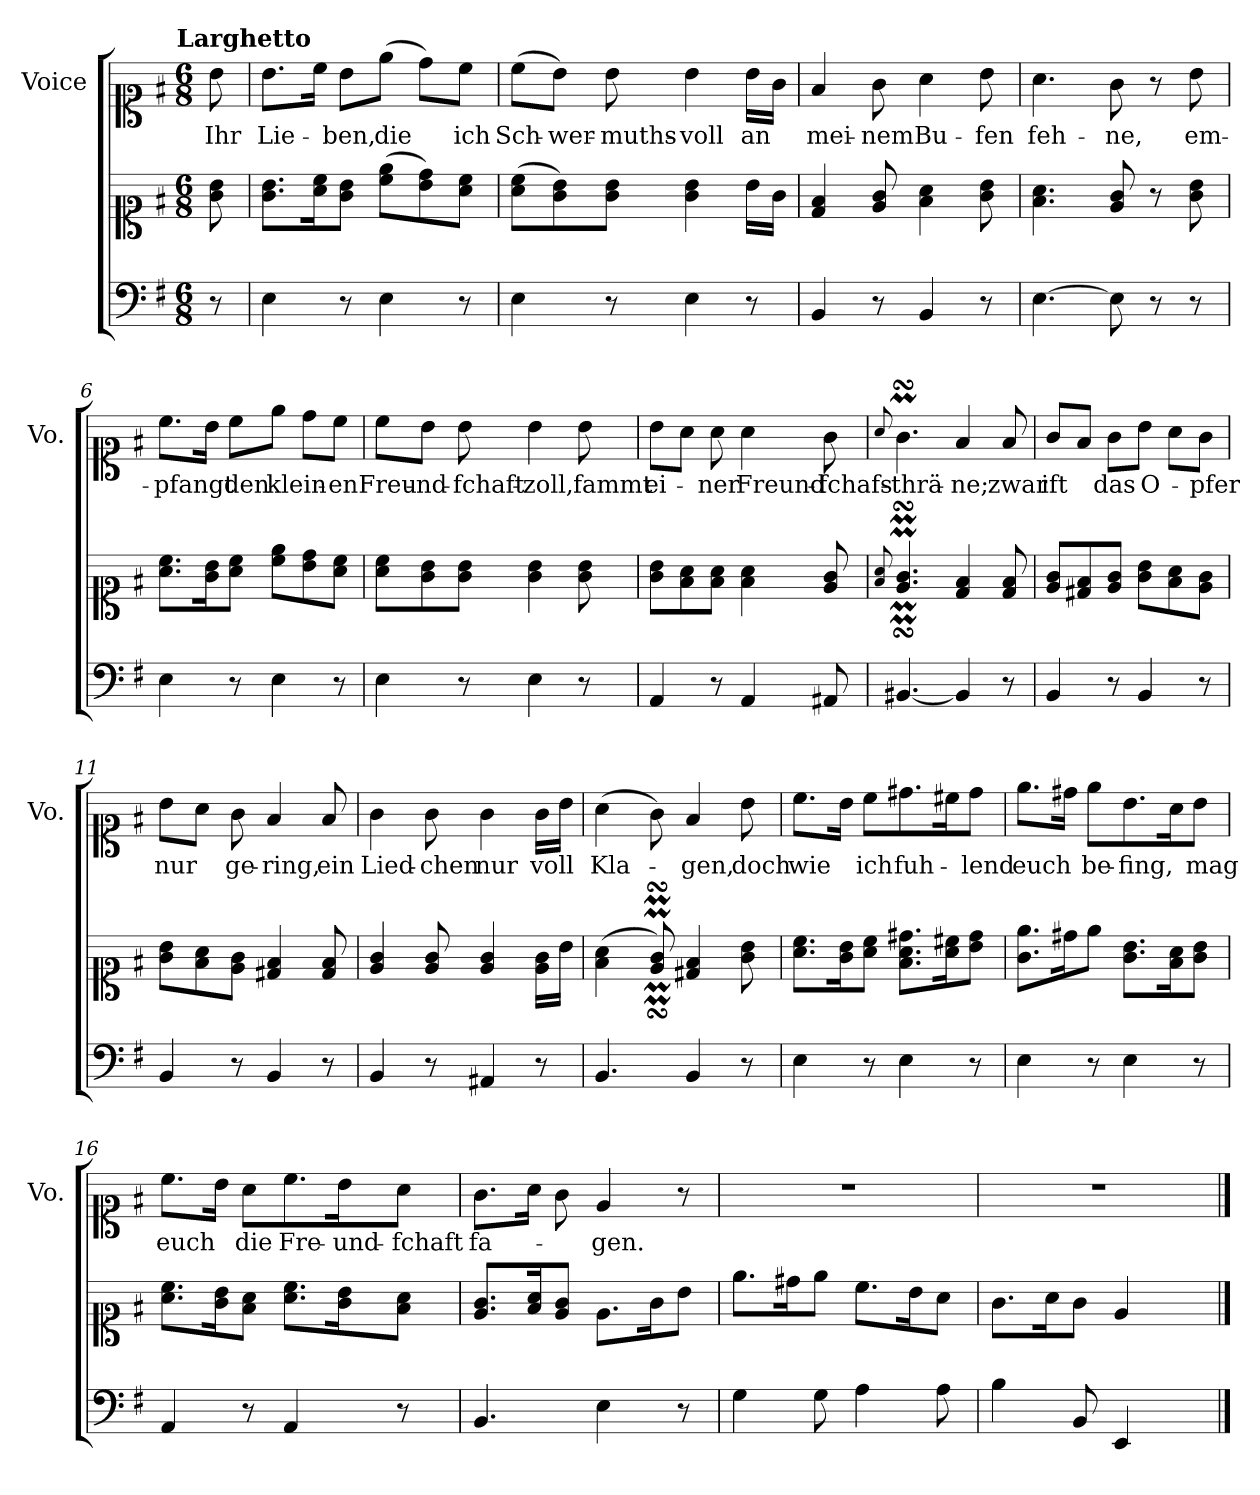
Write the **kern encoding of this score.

**kern	**kern	**kern	**text
*part2	*part2	*part1	*part1
*staff3	*staff2	*staff1	*staff1
*	*	*I"Voice	*
*	*	*I'Vo.	*
*clefF4	*clefC1	*clefC1	*
*k[f#]	*k[f#]	*k[f#]	*
!!LO:TX:omd:t=Larghetto
*M6/8	*M6/8	*M6/8	*
*MM63	*MM63	*MM63	*
=1	=1	=1	=1
8r	8g\ 8b\	8b\	Ihr
=2	=2	=2	=2
4E\	8.g\ 8.b\L	8.b\L	Lie-
.	16a\ 16cc\k	16cc\Jk	.
8r	8g\ 8b\J	8b\L	-ben,
4E\	(8cc\ 8ee\L	(8ee\J	die
.	8b\ 8dd\)	8dd\L)	.
8r	8a\ 8cc\J	8cc\J	ich
=3	=3	=3	=3
4E\	(8a\ 8cc\L	(8cc\L	Sch-
.	8g\ 8b\)	8b\J)	-wer-
8r	8g\ 8b\J	8b\	-muths-
4E\	4g\ 4b\	4b\	-voll
8r	16b\LL	16b\LL	an
.	16g\JJ	16g\JJ	.
=4	=4	=4	=4
4BB/	4d/ 4f#/	4f#/	mei-
8r	8e/ 8g/	8g\	-nem
4BB/	4f#\ 4a\	4a\	Bu-
8r	8g\ 8b\	8b\	-fen
=5	=5	=5	=5
[4.E\	4.f#\ 4.a\	4.a\	feh-
8E\]	8e/ 8g/	8g\	-ne,
8r	8r	8r	.
8r	8g\ 8b\	8b\	em-
!!LO:LB:g=z
=6	=6	=6	=6
4E\	8.a\ 8.cc\L	8.cc\L	-pfangt
.	16g\ 16b\k	16b\Jk	.
8r	8a\ 8cc\J	8cc\L	den
4E\	8cc\ 8ee\L	8ee\J	klein-
.	8b\ 8dd\	8dd\L	.
8r	8a\ 8cc\J	8cc\J	-en
=7	=7	=7	=7
4E\	8a\ 8cc\L	8cc\L	Freu-
.	8g\ 8b\	8b\J	-nd-
8r	8g\ 8b\J	8b\	-fchaft-
4E\	4g\ 4b\	4b\	-zoll,
8r	8g\ 8b\	8b\	fammt
=8	=8	=8	=8
4AA/	8g\ 8b\L	8b\L	ei-
.	8f#\ 8a\	8a\J	.
8r	8f#\ 8a\J	8a\	-ner
4AA/	4f#\ 4a\	4a\	Freund-
8AA#X/	8e/ 8g/	8g\	-fchafs-
=9	=9	=9	=9
.	8qqf#/ 8qqa/	8qqa/	.
[4.BB#X/	4.eMsSSS/ 4.gMsSSS/	4.gMsSSs\	-thrä-
4BB#/]	4d/ 4f#/	4f#/	-ne;
8r	8d/ 8f#/	8f#/	zwar
=10	=10	=10	=10
4BB/	8e/ 8g/L	8g/L	ift
.	8d#X/ 8f#/	8f#/J	.
8r	8e/ 8g/J	8g\L	das
4BB/	8g\ 8b\L	8b\J	O-
.	8f#\ 8a\	8a\L	.
8r	8e\ 8g\J	8g\J	-pfer
!!LO:LB:g=z
=11	=11	=11	=11
4BB/	8g\ 8b\L	8b\L	nur
.	8f#\ 8a\	8a\J	.
8r	8e\ 8g\J	8g\	ge-
4BB/	4d#X/ 4f#/	4f#/	-ring,
8r	8d#/ 8f#/	8f#/	ein
=12	=12	=12	=12
4BB/	4e/ 4g/	4g\	Lied-
8r	8e/ 8g/	8g\	-chen
4AA#X/	4e/ 4g/	4g\	nur
8r	16e\ 16g\LL	16g\LL	voll
.	16b\JJ	16b\JJ	.
=13	=13	=13	=13
4.BB/	(4f#\ 4a\	(4a\	Kla-
.	8eMsSSS/ 8gMsSSS/)	8g\)	.
4BB/	4d#X/ 4f#/	4f#/	-gen,
8r	8g\ 8b\	8b\	doch
=14	=14	=14	=14
4E\	8.a\ 8.cc\L	8.cc\L	wie
.	16g\ 16b\k	16b\Jk	.
8r	8a\ 8cc\J	8cc\L	ich
4E\	8.f#\ 8.a\ 8.dd#X\L	8.dd#X\	fuh-
.	16a\ 16cc#X\k	16cc#X\k	.
8r	8b\ 8dd#\J	8dd#\J	-lend
=15	=15	=15	=15
4E\	8.g\ 8.ee\L	8.ee\L	euch
.	16dd#X\k	16dd#X\Jk	.
8r	8ee\J	8ee\L	be-
4E\	8.g\ 8.b\L	8.b\	-fing,
.	16f#\ 16a\k	16a\k	.
8r	8g\ 8b\J	8b\J	mag
!!LO:PB:g=z
=16	=16	=16	=16
4AA/	8.a\ 8.cc\L	8.cc\L	euch
.	16g\ 16b\k	16b\Jk	.
8r	8f#\ 8a\J	8a\L	die
4AA/	8.a\ 8.cc\L	8.cc\	Fre-
.	16g\ 16b\k	16b\k	-und-
8r	8f#\ 8a\J	8a\J	-fchaft
=17	=17	=17	=17
4.BB/	8.e/ 8.g/L	8.g\L	fa-
.	16f#/ 16a/k	16a\Jk	.
.	8e/ 8g/J	8g\	.
4E\	8.e\L	4e/	-gen.
.	16g\k	.	.
8r	8b\J	8r	.
=18	=18	=18	=18
4G\	8.ee\L	2.r	.
.	16dd#X\k	.	.
8G\	8ee\J	.	.
4A\	8.cc\L	.	.
.	16b\k	.	.
8A\	8a\J	.	.
=19	=19	=19	=19
4B\	8.g\L	2.r	.
.	16a\k	.	.
8BB/	8g\J	.	.
4EE/	4e/	.	.
8ryy	8ryy	.	.
==	==	==	==
*-	*-	*-	*-
